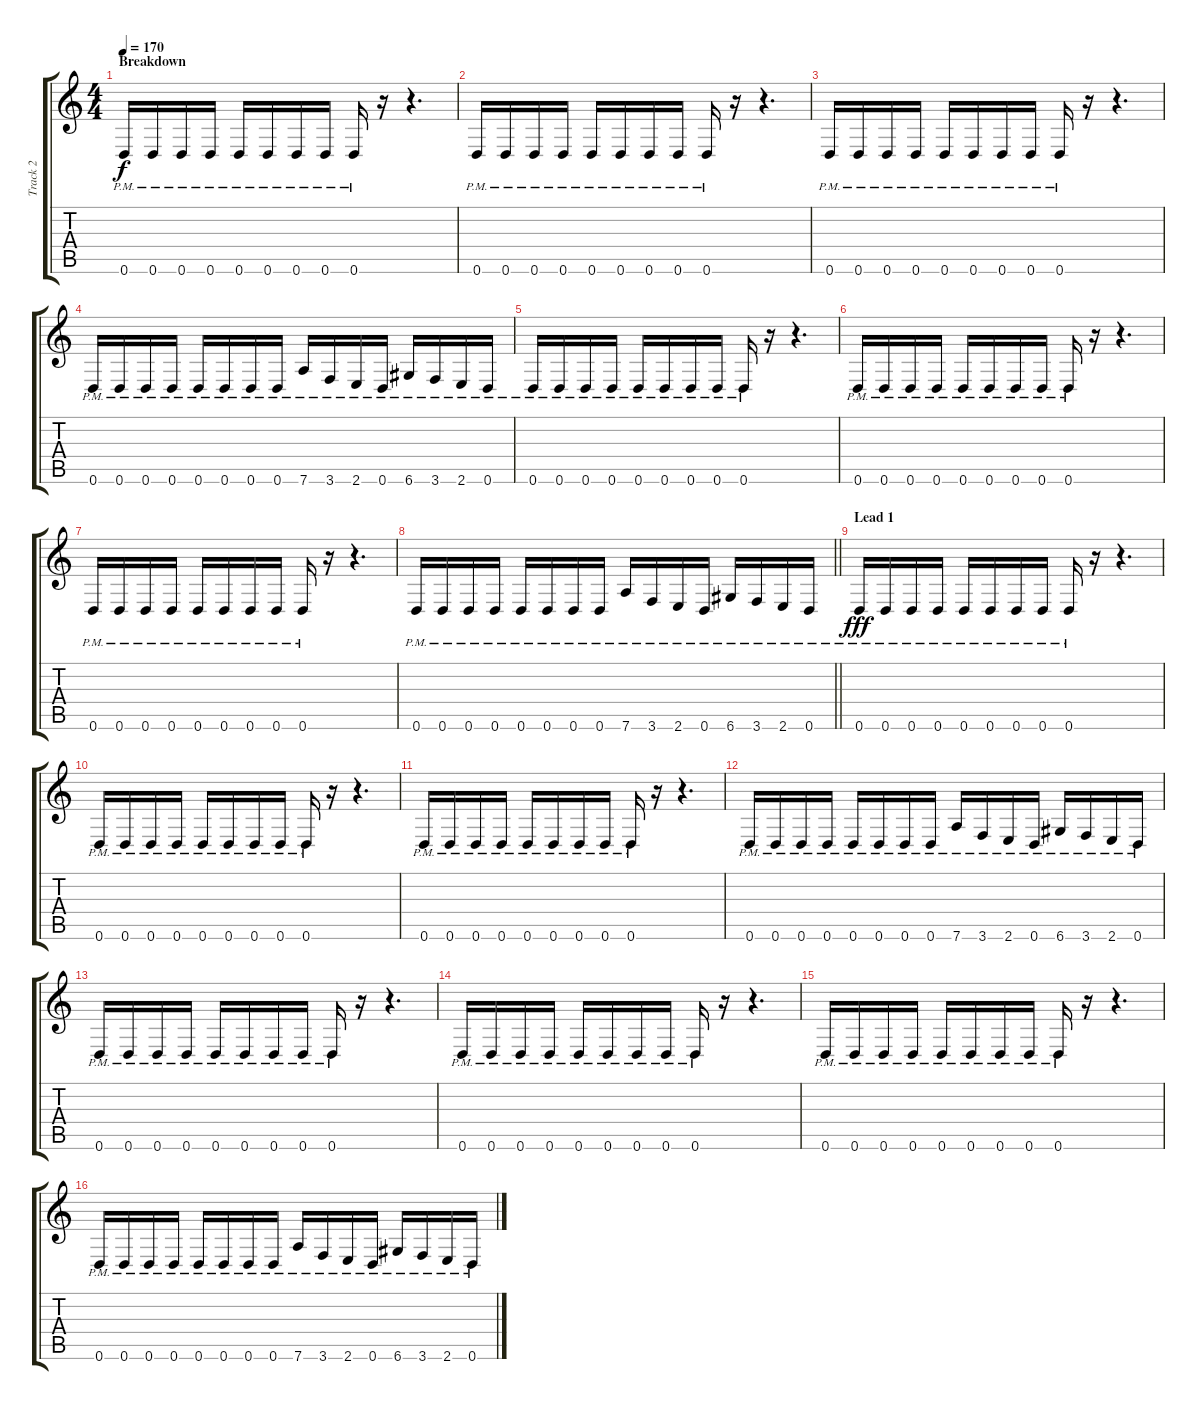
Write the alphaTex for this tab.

\track ("Track 2" "Track 2") {instrument overdrivenguitar}
\staff {score tabs}
\tuning (E4 B3 G3 D3 A2 D2) {hide}
\ts (4 4)
\section ("" "Breakdown")
\tempo 170
\clef g2
\ks c
0.6{pm}.16{dy f} 0.6{pm}.16 0.6{pm}.16 0.6{pm}.16 0.6{pm}.16 0.6{pm}.16 0.6{pm}.16 0.6{pm}.16 0.6{pm}.16 r.16 r.4{d} |
0.6{pm}.16 0.6{pm}.16 0.6{pm}.16 0.6{pm}.16 0.6{pm}.16 0.6{pm}.16 0.6{pm}.16 0.6{pm}.16 0.6{pm}.16 r.16 r.4{d} |
0.6{pm}.16 0.6{pm}.16 0.6{pm}.16 0.6{pm}.16 0.6{pm}.16 0.6{pm}.16 0.6{pm}.16 0.6{pm}.16 0.6{pm}.16 r.16 r.4{d} |
0.6{pm}.16 0.6{pm}.16 0.6{pm}.16 0.6{pm}.16 0.6{pm}.16 0.6{pm}.16 0.6{pm}.16 0.6{pm}.16 7.6{pm}.16 3.6{pm}.16 2.6{pm}.16 0.6{pm}.16 6.6{pm}.16 3.6{pm}.16 2.6{pm}.16 0.6{pm}.16 |
0.6{pm}.16 0.6{pm}.16 0.6{pm}.16 0.6{pm}.16 0.6{pm}.16 0.6{pm}.16 0.6{pm}.16 0.6{pm}.16 0.6{pm}.16 r.16 r.4{d} |
0.6{pm}.16 0.6{pm}.16 0.6{pm}.16 0.6{pm}.16 0.6{pm}.16 0.6{pm}.16 0.6{pm}.16 0.6{pm}.16 0.6{pm}.16 r.16 r.4{d} |
0.6{pm}.16 0.6{pm}.16 0.6{pm}.16 0.6{pm}.16 0.6{pm}.16 0.6{pm}.16 0.6{pm}.16 0.6{pm}.16 0.6{pm}.16 r.16 r.4{d} |
\barLineRight lightlight
0.6{pm}.16 0.6{pm}.16 0.6{pm}.16 0.6{pm}.16 0.6{pm}.16 0.6{pm}.16 0.6{pm}.16 0.6{pm}.16 7.6{pm}.16 3.6{pm}.16 2.6{pm}.16 0.6{pm}.16 6.6{pm}.16 3.6{pm}.16 2.6{pm}.16 0.6{pm}.16 |
\section ("" "Lead 1")
0.6{pm}.16{dy fff} 0.6{pm}.16 0.6{pm}.16 0.6{pm}.16 0.6{pm}.16 0.6{pm}.16 0.6{pm}.16 0.6{pm}.16 0.6{pm}.16 r.16 r.4{d} |
0.6{pm}.16 0.6{pm}.16 0.6{pm}.16 0.6{pm}.16 0.6{pm}.16 0.6{pm}.16 0.6{pm}.16 0.6{pm}.16 0.6{pm}.16 r.16 r.4{d} |
0.6{pm}.16 0.6{pm}.16 0.6{pm}.16 0.6{pm}.16 0.6{pm}.16 0.6{pm}.16 0.6{pm}.16 0.6{pm}.16 0.6{pm}.16 r.16 r.4{d} |
0.6{pm}.16 0.6{pm}.16 0.6{pm}.16 0.6{pm}.16 0.6{pm}.16 0.6{pm}.16 0.6{pm}.16 0.6{pm}.16 7.6{pm}.16 3.6{pm}.16 2.6{pm}.16 0.6{pm}.16 6.6{pm}.16 3.6{pm}.16 2.6{pm}.16 0.6{pm}.16 |
0.6{pm}.16 0.6{pm}.16 0.6{pm}.16 0.6{pm}.16 0.6{pm}.16 0.6{pm}.16 0.6{pm}.16 0.6{pm}.16 0.6{pm}.16 r.16 r.4{d} |
0.6{pm}.16 0.6{pm}.16 0.6{pm}.16 0.6{pm}.16 0.6{pm}.16 0.6{pm}.16 0.6{pm}.16 0.6{pm}.16 0.6{pm}.16 r.16 r.4{d} |
0.6{pm}.16 0.6{pm}.16 0.6{pm}.16 0.6{pm}.16 0.6{pm}.16 0.6{pm}.16 0.6{pm}.16 0.6{pm}.16 0.6{pm}.16 r.16 r.4{d} |
0.6{pm}.16 0.6{pm}.16 0.6{pm}.16 0.6{pm}.16 0.6{pm}.16 0.6{pm}.16 0.6{pm}.16 0.6{pm}.16 7.6{pm}.16 3.6{pm}.16 2.6{pm}.16 0.6{pm}.16 6.6{pm}.16 3.6{pm}.16 2.6{pm}.16 0.6{pm}.16
